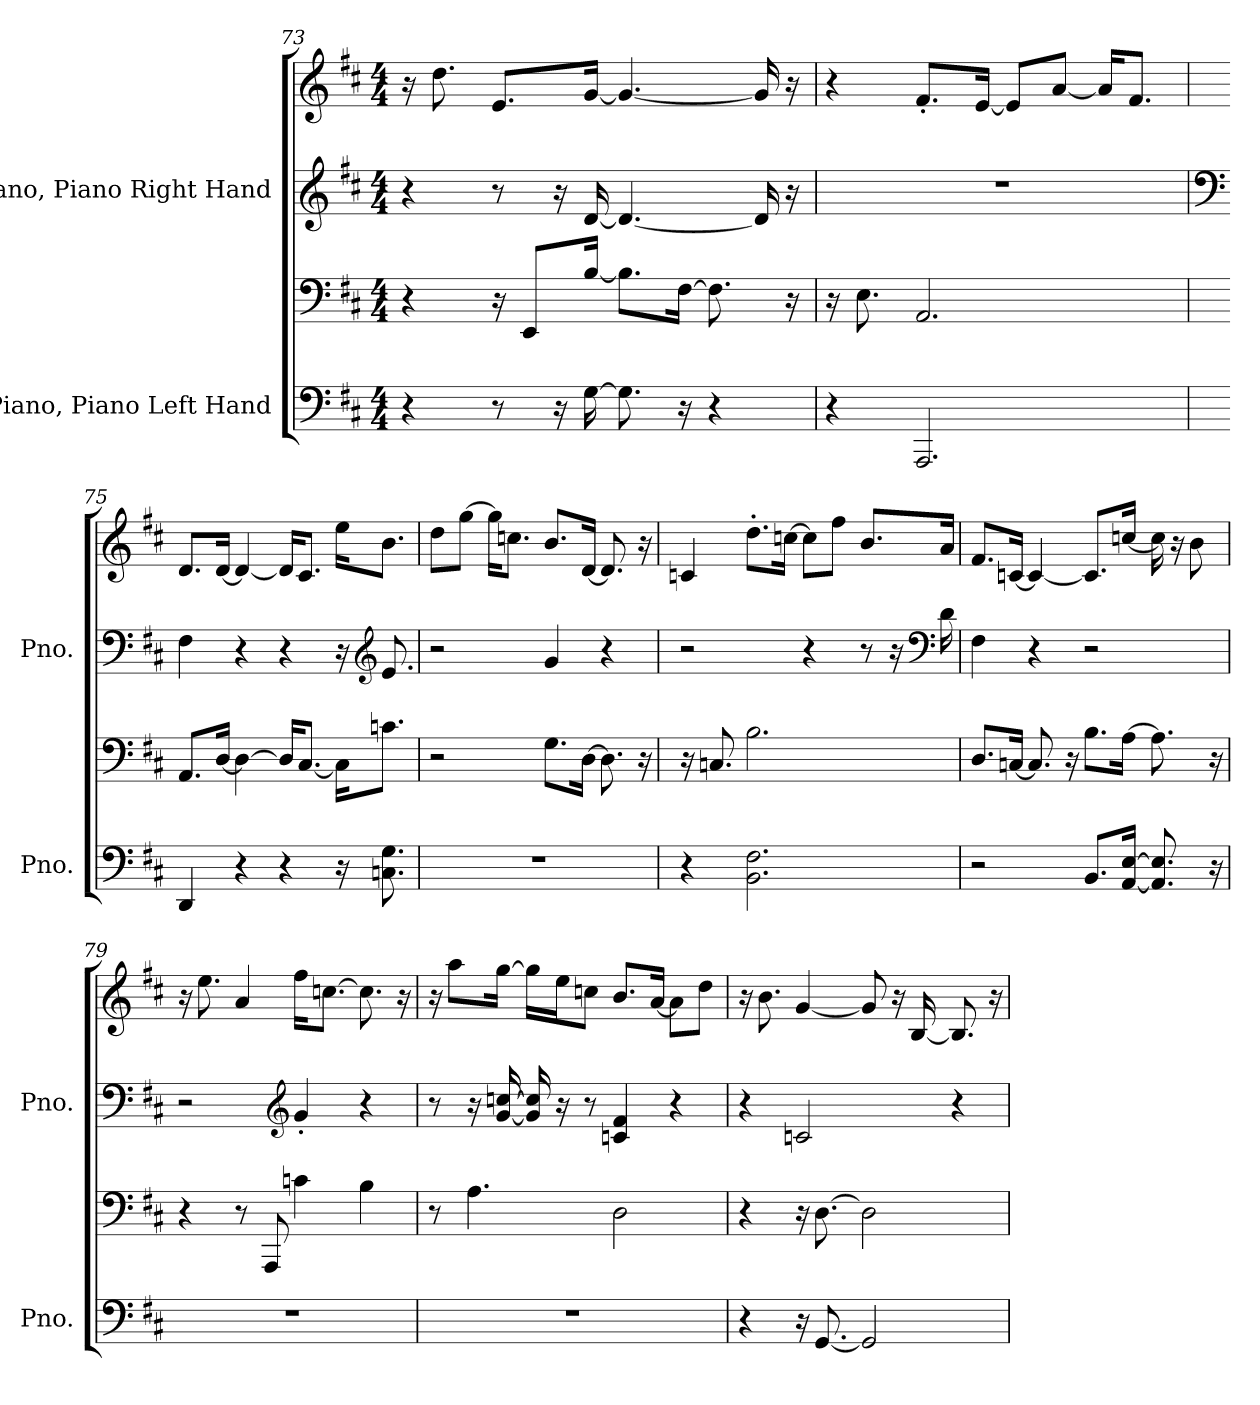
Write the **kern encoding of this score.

**kern	**kern	**kern	**kern
*part2	*part2	*part1	*part1
*staff4	*staff3	*staff2	*staff1
*I"Piano, Piano Left Hand	*	*I"Piano, Piano Right Hand	*
*I'Pno.	*	*I'Pno.	*
*clefF4	*clefF4	*clefG2	*clefG2
*k[f#c#]	*k[f#c#]	*k[f#c#]	*k[f#c#]
*M4/4	*M4/4	*M4/4	*M4/4
=73	=73	=73	=73
4r	4r	4r	16r
.	.	.	8.dd\
8r	16r	8r	8.e/L
.	8EE/L	.	.
16r	.	16r	.
[16G\	[16B/Jk	[16d/	[16g/Jk
8.G\]	8.B\L]	4.d/_	4.g/_
16r	[16F#\Jk	.	.
4r	8.F#\]	.	.
.	.	16d/]	16g/]
.	16r	16r	16r
=74	=74	=74	=74
4r	16r	1r	4r
.	8.E\	.	.
2.AAA/	2.AA/	.	8.f#'/L
.	.	.	[16e/Jk
.	.	.	8e/L]
.	.	.	[8a/J
.	.	.	16a/KL]
.	.	.	8.f#/J
!!LO:LB:g=z
=75	=75	=75	=75
*	*	*clefF4	*
4DD/	8.AA/L	4F#\	8.d/L
.	[16D/Jk	.	[16d/Jk
4r	4D\_	4r	4d/_
4r	16D/KL]	4r	16d/KL]
.	[8.C#/J	.	8.c#/J
16r	16C#\KL]	16r	16ee\KL
*	*	*clefG2	*
8.Cn\ 8.G\	8.cn\J	8.e/	8.b\J
=76	=76	=76	=76
1r	2r	2r	8dd\L
.	.	.	[8gg\J
.	.	.	16gg\KL]
.	.	.	8.ccn\J
.	8.G\L	4g/	8.b/L
.	[16D\Jk	.	[16d/Jk
.	8.D\]	4r	8.d/]
.	16r	.	16r
=77	=77	=77	=77
4r	16r	2r	4cn/
.	8.Cn/	.	.
2.BB\ 2.F#\	2.B\	.	8.dd'\L
.	.	.	[16ccn\Jk
.	.	4r	8cc\L]
.	.	.	8ff#\J
.	.	8r	8.b/L
.	.	16r	.
*	*	*clefF4	*
.	.	16d\	16a/Jk
!!LO:LB:g=z
=78	=78	=78	=78
2r	8.D/L	4F#\	8.f#/L
.	[16Cn/Jk	.	[16cn/Jk
.	8.C/]	4r	4c/_
.	16r	.	.
8.BB/L	8.B\L	2r	8.c/L]
[16AA/ [16E/Jk	[16A\Jk	.	[16ccn/Jk
8.AA/] 8.E/]	8.A\]	.	16cc\]
.	.	.	16r
.	.	.	8b\
16r	16r	.	.
=79	=79	=79	=79
1r	4r	2r	16r
.	.	.	8.ee\
.	8r	.	4a/
.	8AAA/	.	.
*	*	*clefG2	*
.	4cn\	4g'/	16ff#\KL
.	.	.	[8.ccn\J
.	4B\	4r	8.cc\]
.	.	.	16r
=80	=80	=80	=80
1r	8r	8r	16r
.	.	.	8aa\L
.	4.A\	16r	.
.	.	[16g/ [16ccn/	[16gg\Jk
.	.	16g/] 16cc/]	16gg\LL]
.	.	16r	16ee\J
.	.	8r	8ccn\J
.	2D\	4cn/ 4f#/	8.b/L
.	.	.	[16a/Jk
.	.	4r	8a\L]
.	.	.	8dd\J
!!LO:PB:g=z
=81	=81	=81	=81
4r	4r	4r	16r
.	.	.	8.b\
16r	16r	2cn/	[4g/
[8.GG/	[8.D\	.	.
2GG/]	2D\]	.	8g/]
.	.	.	16r
.	.	.	[16B/
.	.	4r	8.B/]
.	.	.	16r
=	=	=	=
*-	*-	*-	*-
